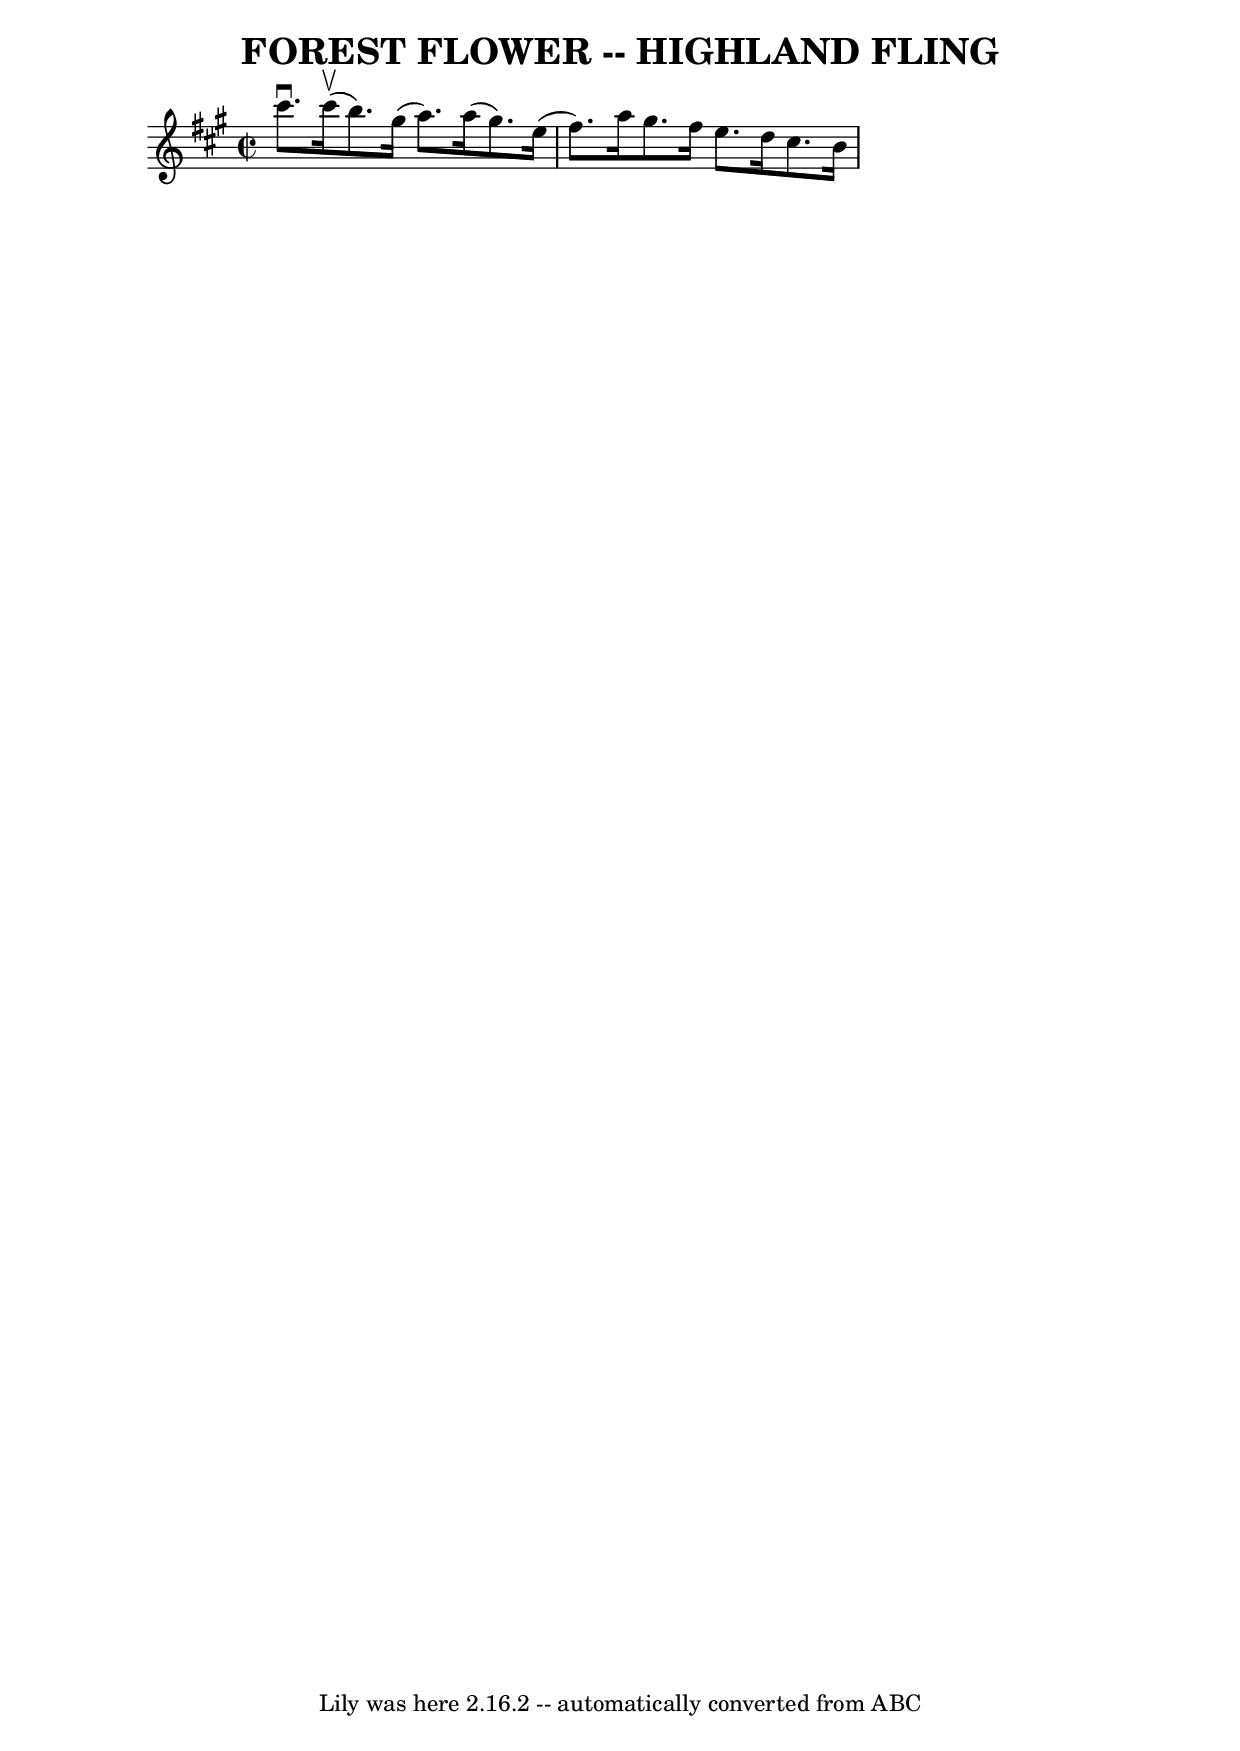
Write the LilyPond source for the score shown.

\version "2.7.40"
\header {
	book = "Ryan's Mammoth Collection of Fiddle Tunes"
	crossRefNumber = "1"
	footnotes = ""
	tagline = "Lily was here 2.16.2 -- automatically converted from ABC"
	title = "FOREST FLOWER -- HIGHLAND FLING"
}
voicedefault =  {
\set Score.defaultBarType = "empty"

\override Staff.TimeSignature #'style = #'C
 \time 2/2 \key a \major       |
       |
         |
     
cis'''8. ^\downbow^\downbow^\downbow     cis'''16 (^\upbow   b''8.  -)   
gis''16 (   a''8.  -)   a''16 (   gis''8.  -)   e''16 (   |
   fis''8.  
-)   a''16    gis''8.    fis''16    e''8.    d''16    cis''8.    b'16        
|
     
}

\score{
    <<

	\context Staff="default"
	{
	    \voicedefault 
	}

    >>
	\layout {
	}
	\midi {}
}
